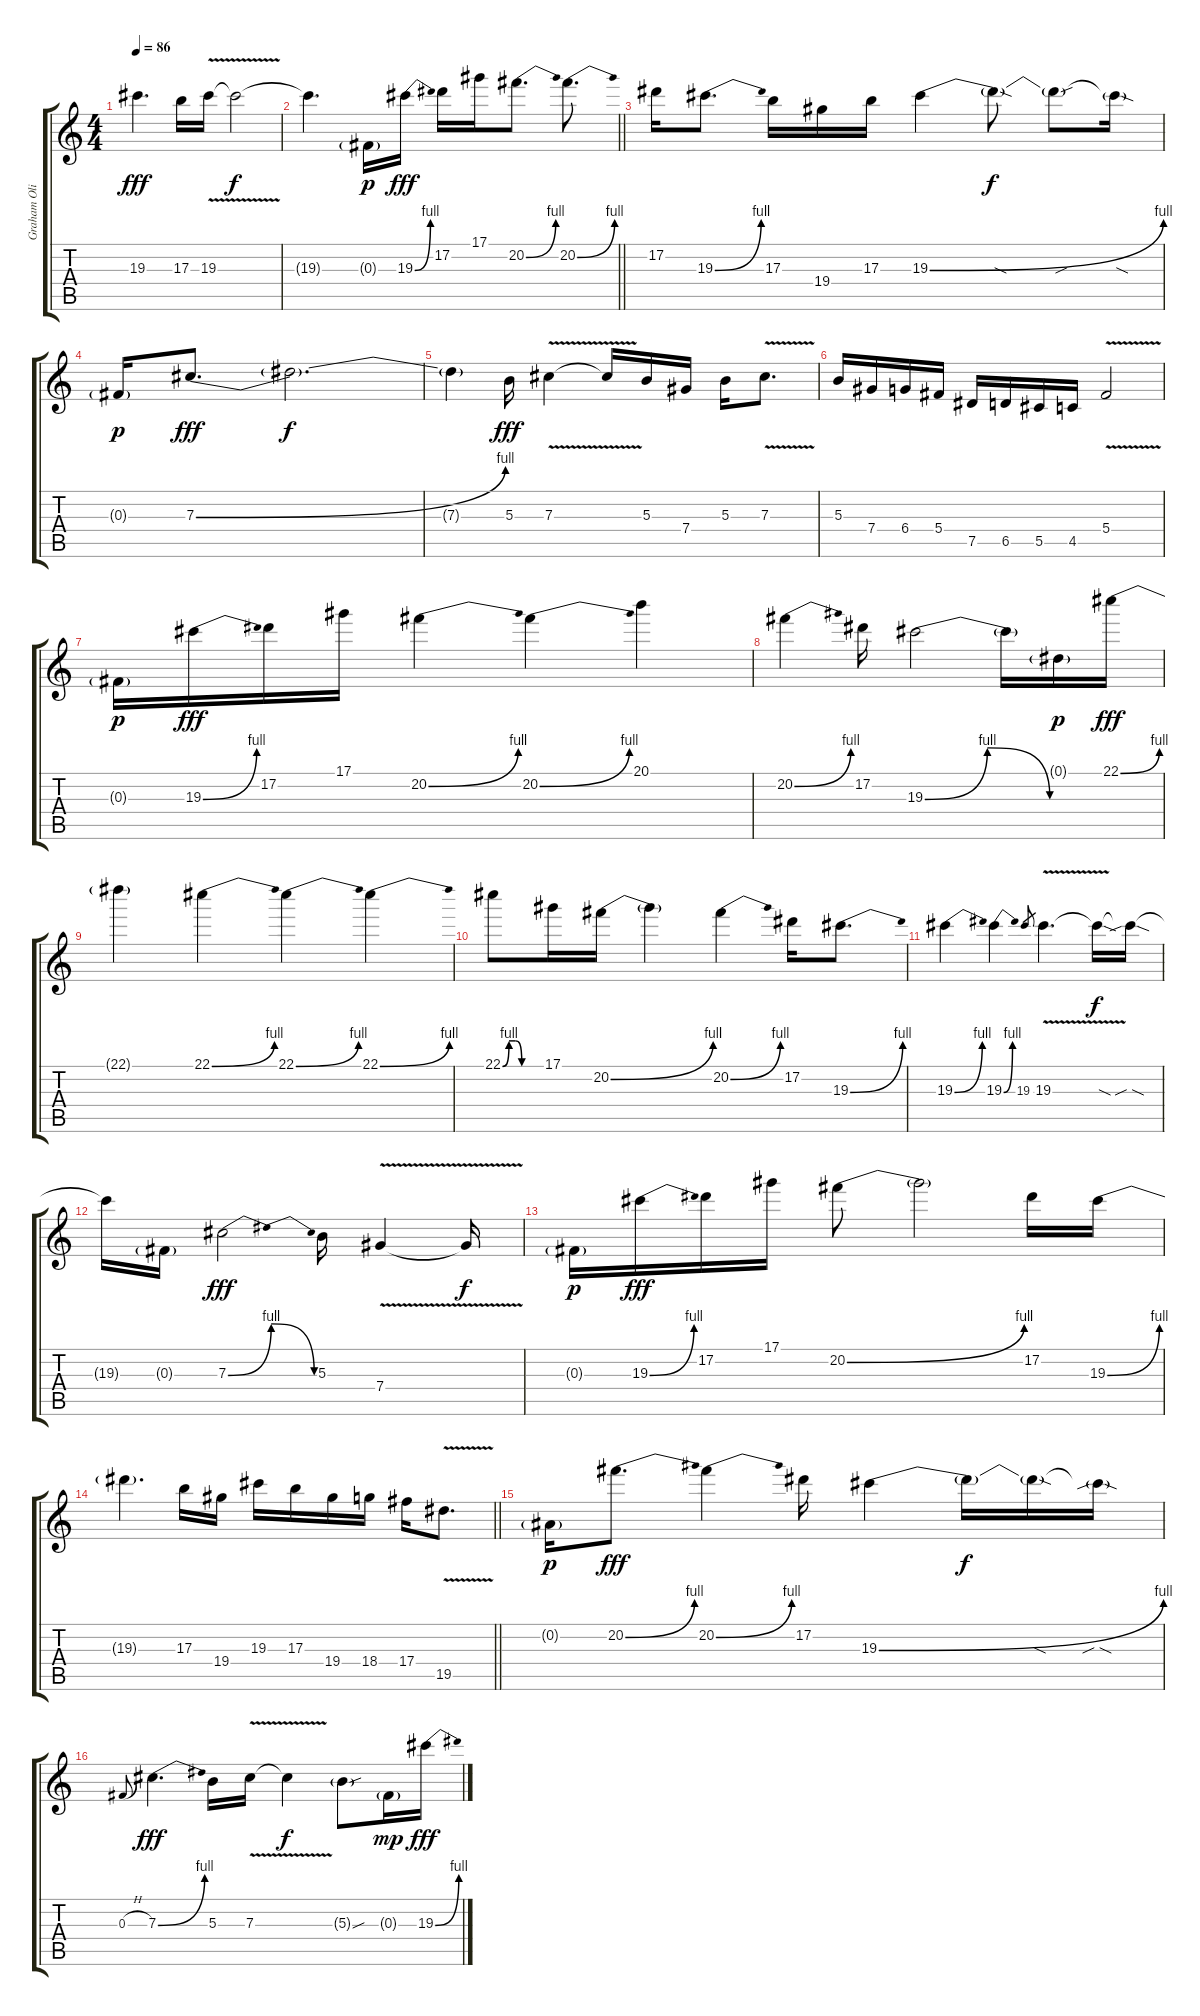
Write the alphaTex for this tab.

\track ("Graham Oliver" "Graham Oli") {instrument overdrivenguitar}
\staff {score tabs}
\tuning (Eb4 Bb3 Gb3 Db3 Ab2 Eb2) {hide}
\ts (4 4)
\tempo 86
\clef g2
\ks c
19.3{t}.4{d dy fff} 17.3.16 19.3{v}.16 19.3{t}.2{dy f} |
\barLineRight lightlight
19.3{t}.4{d} 0.3{g}.16{dy p} 19.3{be (bend 0 0 60 4)}.16{dy fff} 17.2.16 17.1.16 20.2{be (bend 0 0 60 4)}.8{d} 20.2{be (bend 0 0 60 4)}.8{d} |
17.2.16 19.3{be (bend 0 0 60 4)}.8{d} 17.3.16 19.4.16 17.3.16 19.3{be (bend 0 0 60 4)}.4 19.3{sod t}.8{dy f} 19.3{sou t}.8 19.3{sod t}.16 |
0.3{g}.16{dy p} 7.3{be (bend 0 0 60 4)}.8{d dy fff} 7.3{t}.2{d dy f} |
7.3{t}.4 5.3.16{dy fff} 7.3{v}.4 7.3{t}.16 5.3.16 7.4.16 5.3.16 7.3{v}.8{d} |
5.3.16 7.4.16 6.4.16 5.4.16 7.5.16 6.5.16 5.5.16 4.5.16 5.4{v}.2 |
0.3{g}.16{dy p} 19.3{be (bend 0 0 60 4)}.16{dy fff} 17.2.16 17.1.16 20.2{be (bend 0 0 60 4)}.4 20.2{be (bend 0 0 60 4)}.4 20.1.4 |
20.2{be (bend 0 0 60 4)}.4 17.2.16 19.3{be (bendrelease 0 0 15 4 15 4 60 0)}.2 19.3{t}.16 0.1{g}.16{dy p} 22.1{be (bend 0 0 60 4)}.16{dy fff} |
22.1{t}.4 22.1{be (bend 0 0 60 4)}.4 22.1{be (bend 0 0 60 4)}.4 22.1{be (bend 0 0 60 4)}.4 |
22.1{be (custom 0 0 10 4 20 4 30 0 60 0)}.8 17.1.16 20.2{be (bend 0 0 60 4)}.16 20.2{t}.4 20.2{be (bend 0 0 60 4)}.4 17.2.16 19.3{be (bend 0 0 60 4)}.8{d} |
19.3{be (bend 0 0 60 4)}.4 19.3{be (bend 0 0 60 4)}.4 19.3.8{gr} 19.3{v}.4{d} 19.3{sod t}.16{dy f} 19.3{sib sod t}.16 |
19.3{t}.16 0.3{g}.16 7.3{be (bendrelease 0 0 15 4 45 4 60 0)}.2{dy fff} 5.3.16 7.4{v}.4 7.4{t}.16{dy f} |
0.3{g}.16{dy p} 19.3{be (bend 0 0 60 4)}.16{dy fff} 17.2.16 17.1.16 20.2{be (bend 0 0 60 4)}.8 20.2{t}.2 17.2.16 19.3{be (bend 0 0 60 4)}.16 |
\barLineRight lightlight
19.3{t}.4{d} 17.3.16 19.4.16 19.3.16 17.3.16 19.4.16 18.4.16 17.4.16 19.5{v}.8{d} |
0.2{g}.16{dy p} 20.2{be (bend 0 0 60 4)}.8{d dy fff} 20.2{be (bend 0 0 60 4)}.4 17.2.16 19.3{be (bend 0 0 60 4)}.4 19.3{t}.16{dy f} 19.3{sod t}.16 19.3{sib sod t}.16 |
0.3{h}.8{gr onbeat} 7.3{be (bend 0 0 60 4)}.4{d dy fff} 5.3.16 7.3{v}.16 7.3{t}.4{dy f} 5.3{sou g}.8 0.3{g}.16{dy mp} 19.3{be (bend 0 0 60 4)}.16{dy fff}
